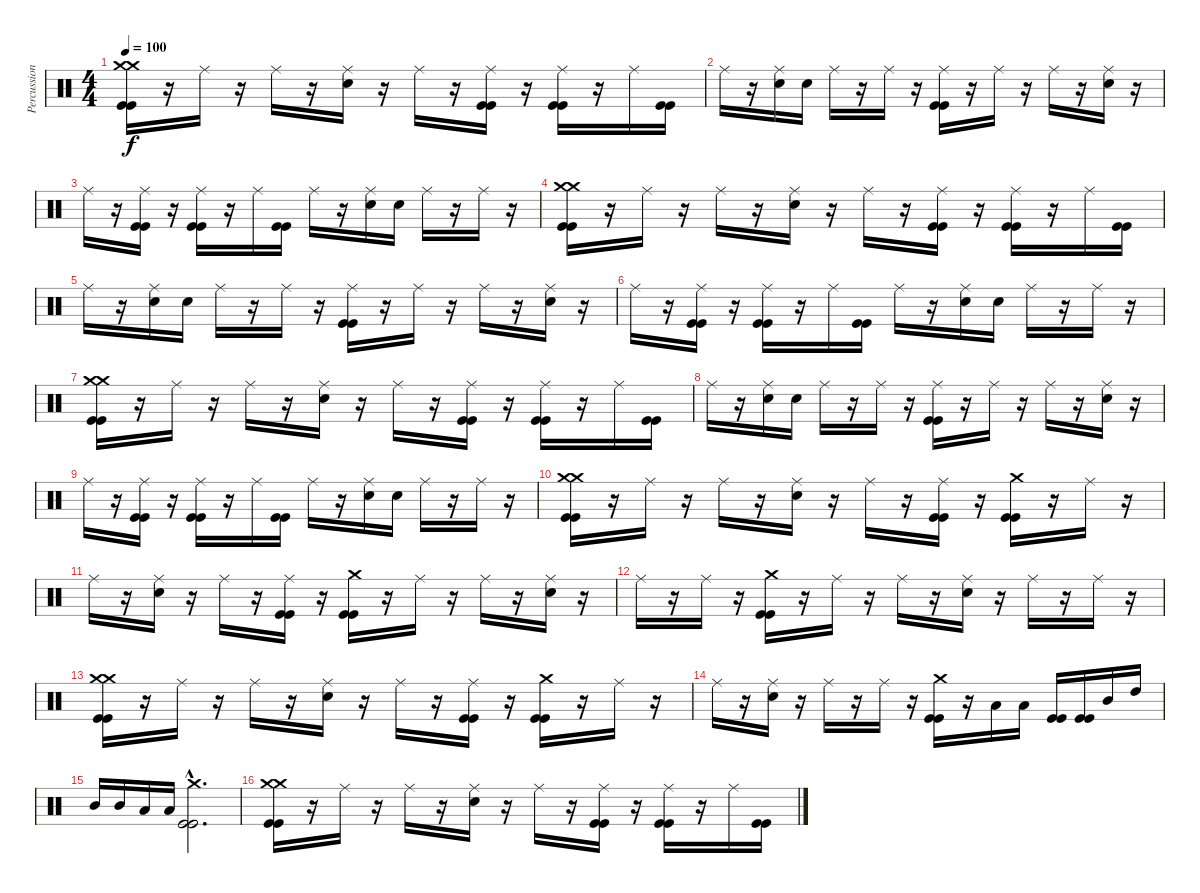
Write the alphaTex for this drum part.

\track ("Percussion" "Percussion") {instrument percussion}
\staff {score}
\articulation defaults
\ts (4 4)
\tempo 100
\clef neutral
\ks c
("Crash medium (hit)" "Crash medium (hit)" "Kick (hit)" "Kick (hit)").16{dy f} r.16 "Ride (middle)".16 r.16 "Ride (middle)".16 r.16 ("Ride (middle)" "Snare (hit) 2").16 r.16 "Ride (middle)".16 r.16 ("Ride (middle)" "Kick (hit)" "Kick (hit)").16 r.16 ("Ride (middle)" "Kick (hit)" "Kick (hit)").16 r.16 "Ride (middle)".16 ("Kick (hit)" "Kick (hit)").16 |
"Ride (middle)".16 r.16 ("Ride (middle)" "Snare (hit) 2").16 "Snare (hit) 2".16 "Ride (middle)".16 r.16 "Ride (middle)".16 r.16 ("Ride (middle)" "Kick (hit)" "Kick (hit)").16 r.16 "Ride (middle)".16 r.16 "Ride (middle)".16 r.16 ("Ride (middle)" "Snare (hit) 2").16 r.16 |
"Ride (middle)".16 r.16 ("Ride (middle)" "Kick (hit)" "Kick (hit)").16 r.16 ("Ride (middle)" "Kick (hit)" "Kick (hit)").16 r.16 "Ride (middle)".16 ("Kick (hit)" "Kick (hit)").16 "Ride (middle)".16 r.16 ("Ride (middle)" "Snare (hit) 2").16 "Snare (hit) 2".16 "Ride (middle)".16 r.16 "Ride (middle)".16 r.16 |
("Crash medium (hit)" "Crash medium (hit)" "Kick (hit)" "Kick (hit)").16 r.16 "Ride (middle)".16 r.16 "Ride (middle)".16 r.16 ("Ride (middle)" "Snare (hit) 2").16 r.16 "Ride (middle)".16 r.16 ("Ride (middle)" "Kick (hit)" "Kick (hit)").16 r.16 ("Ride (middle)" "Kick (hit)" "Kick (hit)").16 r.16 "Ride (middle)".16 ("Kick (hit)" "Kick (hit)").16 |
"Ride (middle)".16 r.16 ("Ride (middle)" "Snare (hit) 2").16 "Snare (hit) 2".16 "Ride (middle)".16 r.16 "Ride (middle)".16 r.16 ("Ride (middle)" "Kick (hit)" "Kick (hit)").16 r.16 "Ride (middle)".16 r.16 "Ride (middle)".16 r.16 ("Ride (middle)" "Snare (hit) 2").16 r.16 |
"Ride (middle)".16 r.16 ("Ride (middle)" "Kick (hit)" "Kick (hit)").16 r.16 ("Ride (middle)" "Kick (hit)" "Kick (hit)").16 r.16 "Ride (middle)".16 ("Kick (hit)" "Kick (hit)").16 "Ride (middle)".16 r.16 ("Ride (middle)" "Snare (hit) 2").16 "Snare (hit) 2".16 "Ride (middle)".16 r.16 "Ride (middle)".16 r.16 |
("Crash medium (hit)" "Crash medium (hit)" "Kick (hit)" "Kick (hit)").16 r.16 "Ride (middle)".16 r.16 "Ride (middle)".16 r.16 ("Ride (middle)" "Snare (hit) 2").16 r.16 "Ride (middle)".16 r.16 ("Ride (middle)" "Kick (hit)" "Kick (hit)").16 r.16 ("Ride (middle)" "Kick (hit)" "Kick (hit)").16 r.16 "Ride (middle)".16 ("Kick (hit)" "Kick (hit)").16 |
"Ride (middle)".16 r.16 ("Ride (middle)" "Snare (hit) 2").16 "Snare (hit) 2".16 "Ride (middle)".16 r.16 "Ride (middle)".16 r.16 ("Ride (middle)" "Kick (hit)" "Kick (hit)").16 r.16 "Ride (middle)".16 r.16 "Ride (middle)".16 r.16 ("Ride (middle)" "Snare (hit) 2").16 r.16 |
"Ride (middle)".16 r.16 ("Ride (middle)" "Kick (hit)" "Kick (hit)").16 r.16 ("Ride (middle)" "Kick (hit)" "Kick (hit)").16 r.16 "Ride (middle)".16 ("Kick (hit)" "Kick (hit)").16 "Ride (middle)".16 r.16 ("Ride (middle)" "Snare (hit) 2").16 "Snare (hit) 2".16 "Ride (middle)".16 r.16 "Ride (middle)".16 r.16 |
("Crash medium (hit)" "Crash medium (hit)" "Kick (hit)" "Kick (hit)").16 r.16 "Ride (middle)".16 r.16 "Ride (middle)".16 r.16 ("Ride (middle)" "Snare (hit) 2").16 r.16 "Ride (middle)".16 r.16 ("Ride (middle)" "Kick (hit)" "Kick (hit)").16 r.16 ("Crash medium (hit)" "Kick (hit)" "Kick (hit)").16 r.16 "Ride (middle)".16 r.16 |
"Ride (middle)".16 r.16 ("Ride (middle)" "Snare (hit) 2").16 r.16 "Ride (middle)".16 r.16 ("Ride (middle)" "Kick (hit)" "Kick (hit)").16 r.16 ("Crash medium (hit)" "Kick (hit)" "Kick (hit)").16 r.16 "Ride (middle)".16 r.16 "Ride (middle)".16 r.16 ("Ride (middle)" "Snare (hit) 2").16 r.16 |
"Ride (middle)".16 r.16 "Ride (middle)".16 r.16 ("Crash medium (hit)" "Kick (hit)" "Kick (hit)").16 r.16 "Ride (middle)".16 r.16 "Ride (middle)".16 r.16 ("Ride (middle)" "Snare (hit) 2").16 r.16 "Ride (middle)".16 r.16 "Ride (middle)".16 r.16 |
("Crash medium (hit)" "Crash medium (hit)" "Kick (hit)" "Kick (hit)").16 r.16 "Ride (middle)".16 r.16 "Ride (middle)".16 r.16 ("Ride (middle)" "Snare (hit) 2").16 r.16 "Ride (middle)".16 r.16 ("Ride (middle)" "Kick (hit)" "Kick (hit)").16 r.16 ("Crash medium (hit)" "Kick (hit)" "Kick (hit)").16 r.16 "Ride (middle)".16 r.16 |
"Ride (middle)".16 r.16 ("Ride (middle)" "Snare (hit) 2").16 r.16 "Ride (middle)".16 r.16 "Ride (middle)".16 r.16 ("Crash medium (hit)" "Kick (hit)" "Kick (hit)").16 r.16 "Low Tom (hit)".16 "Low Tom (hit)".16 ("Kick (hit)" "Kick (hit)").16 ("Kick (hit)" "Kick (hit)").16 "Mid Tom (hit)".16 "High Tom (hit)".16 |
"Mid Tom (hit)".16 "Mid Tom (hit)".16 "Low Tom (hit)".16 "Low Tom (hit)".16 ("Crash medium (hit)"{hac} "Kick (hit)"{hac} "Kick (hit)"{hac}).2{d} |
("Crash medium (hit)" "Crash medium (hit)" "Kick (hit)" "Kick (hit)").16 r.16 "Ride (middle)".16 r.16 "Ride (middle)".16 r.16 ("Ride (middle)" "Snare (hit) 2").16 r.16 "Ride (middle)".16 r.16 ("Ride (middle)" "Kick (hit)" "Kick (hit)").16 r.16 ("Ride (middle)" "Kick (hit)" "Kick (hit)").16 r.16 "Ride (middle)".16 ("Kick (hit)" "Kick (hit)").16
